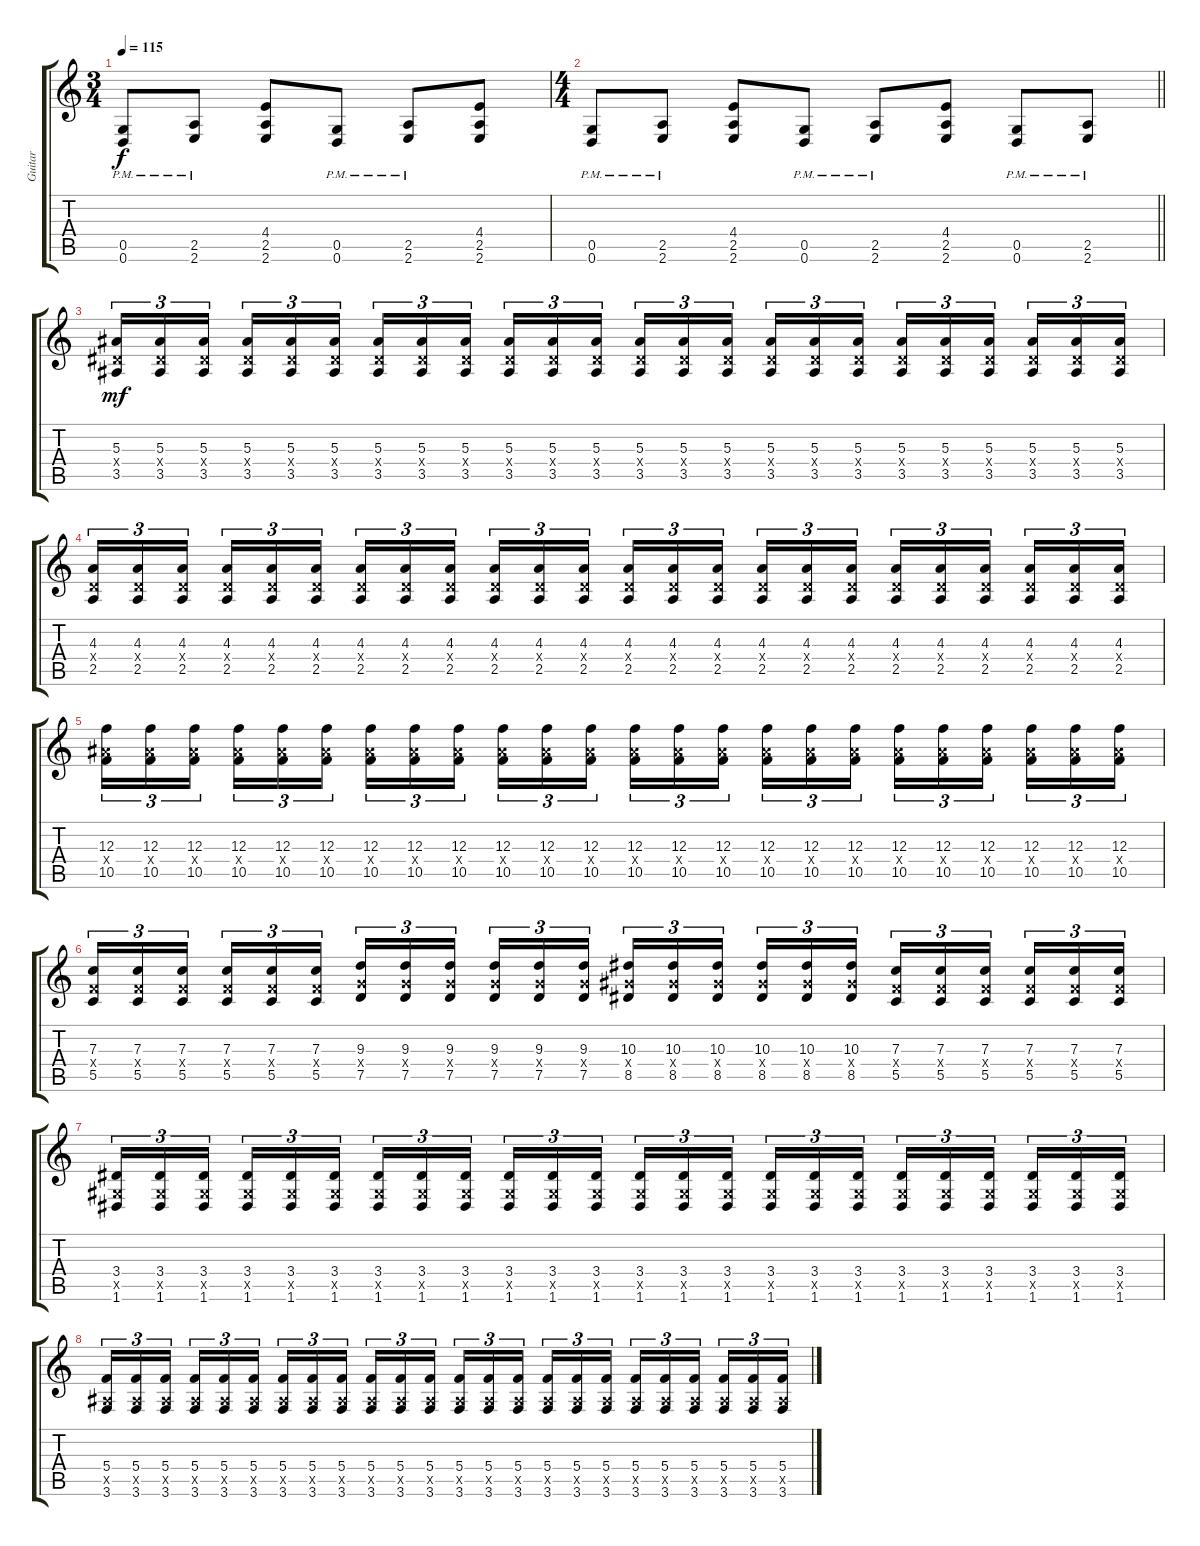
\track ("Guitar" "Guitar") {instrument distortionguitar}
\staff {score tabs}
\tuning (D4 A3 F3 C3 G2 D2) {hide}
\ts (3 4)
\tempo 115
\clef g2
\ks c
(0.5{pm} 0.6{pm}).8{dy f} (2.5{pm} 2.6{pm}).8 (4.4 2.5 2.6).8 (0.5{pm} 0.6{pm}).8 (2.5{pm} 2.6{pm}).8 (4.4 2.5 2.6).8 |
\ts (4 4)
\barLineRight lightlight
(0.5{pm} 0.6{pm}).8 (2.5{pm} 2.6{pm}).8 (4.4 2.5 2.6).8 (0.5{pm} 0.6{pm}).8 (2.5{pm} 2.6{pm}).8 (4.4 2.5 2.6).8 (0.5{pm} 0.6{pm}).8 (2.5{pm} 2.6{pm}).8 |
\section ("" "")
(5.3 3.4{x} 3.5).16{tu (3 2) dy mf} (5.3 3.4{x} 3.5).16{tu (3 2)} (5.3 3.4{x} 3.5).16{tu (3 2) beam splitsecondary} (5.3 3.4{x} 3.5).16{tu (3 2)} (5.3 3.4{x} 3.5).16{tu (3 2)} (5.3 3.4{x} 3.5).16{tu (3 2)} (5.3 3.4{x} 3.5).16{tu (3 2)} (5.3 3.4{x} 3.5).16{tu (3 2)} (5.3 3.4{x} 3.5).16{tu (3 2) beam splitsecondary} (5.3 3.4{x} 3.5).16{tu (3 2)} (5.3 3.4{x} 3.5).16{tu (3 2)} (5.3 3.4{x} 3.5).16{tu (3 2)} (5.3 3.4{x} 3.5).16{tu (3 2)} (5.3 3.4{x} 3.5).16{tu (3 2)} (5.3 3.4{x} 3.5).16{tu (3 2) beam splitsecondary} (5.3 3.4{x} 3.5).16{tu (3 2)} (5.3 3.4{x} 3.5).16{tu (3 2)} (5.3 3.4{x} 3.5).16{tu (3 2)} (5.3 3.4{x} 3.5).16{tu (3 2)} (5.3 3.4{x} 3.5).16{tu (3 2)} (5.3 3.4{x} 3.5).16{tu (3 2) beam splitsecondary} (5.3 3.4{x} 3.5).16{tu (3 2)} (5.3 3.4{x} 3.5).16{tu (3 2)} (5.3 3.4{x} 3.5).16{tu (3 2)} |
(4.3 2.4{x} 2.5).16{tu (3 2)} (4.3 2.4{x} 2.5).16{tu (3 2)} (4.3 2.4{x} 2.5).16{tu (3 2) beam splitsecondary} (4.3 2.4{x} 2.5).16{tu (3 2)} (4.3 2.4{x} 2.5).16{tu (3 2)} (4.3 2.4{x} 2.5).16{tu (3 2)} (4.3 2.4{x} 2.5).16{tu (3 2)} (4.3 2.4{x} 2.5).16{tu (3 2)} (4.3 2.4{x} 2.5).16{tu (3 2) beam splitsecondary} (4.3 2.4{x} 2.5).16{tu (3 2)} (4.3 2.4{x} 2.5).16{tu (3 2)} (4.3 2.4{x} 2.5).16{tu (3 2)} (4.3 2.4{x} 2.5).16{tu (3 2)} (4.3 2.4{x} 2.5).16{tu (3 2)} (4.3 2.4{x} 2.5).16{tu (3 2) beam splitsecondary} (4.3 2.4{x} 2.5).16{tu (3 2)} (4.3 2.4{x} 2.5).16{tu (3 2)} (4.3 2.4{x} 2.5).16{tu (3 2)} (4.3 2.4{x} 2.5).16{tu (3 2)} (4.3 2.4{x} 2.5).16{tu (3 2)} (4.3 2.4{x} 2.5).16{tu (3 2) beam splitsecondary} (4.3 2.4{x} 2.5).16{tu (3 2)} (4.3 2.4{x} 2.5).16{tu (3 2)} (4.3 2.4{x} 2.5).16{tu (3 2)} |
(12.3 10.4{x} 10.5).16{tu (3 2)} (12.3 10.4{x} 10.5).16{tu (3 2)} (12.3 10.4{x} 10.5).16{tu (3 2) beam splitsecondary} (12.3 10.4{x} 10.5).16{tu (3 2)} (12.3 10.4{x} 10.5).16{tu (3 2)} (12.3 10.4{x} 10.5).16{tu (3 2)} (12.3 10.4{x} 10.5).16{tu (3 2)} (12.3 10.4{x} 10.5).16{tu (3 2)} (12.3 10.4{x} 10.5).16{tu (3 2) beam splitsecondary} (12.3 10.4{x} 10.5).16{tu (3 2)} (12.3 10.4{x} 10.5).16{tu (3 2)} (12.3 10.4{x} 10.5).16{tu (3 2)} (12.3 10.4{x} 10.5).16{tu (3 2)} (12.3 10.4{x} 10.5).16{tu (3 2)} (12.3 10.4{x} 10.5).16{tu (3 2) beam splitsecondary} (12.3 10.4{x} 10.5).16{tu (3 2)} (12.3 10.4{x} 10.5).16{tu (3 2)} (12.3 10.4{x} 10.5).16{tu (3 2)} (12.3 10.4{x} 10.5).16{tu (3 2)} (12.3 10.4{x} 10.5).16{tu (3 2)} (12.3 10.4{x} 10.5).16{tu (3 2) beam splitsecondary} (12.3 10.4{x} 10.5).16{tu (3 2)} (12.3 10.4{x} 10.5).16{tu (3 2)} (12.3 10.4{x} 10.5).16{tu (3 2)} |
(7.3 5.4{x} 5.5).16{tu (3 2)} (7.3 5.4{x} 5.5).16{tu (3 2)} (7.3 5.4{x} 5.5).16{tu (3 2) beam splitsecondary} (7.3 5.4{x} 5.5).16{tu (3 2)} (7.3 5.4{x} 5.5).16{tu (3 2)} (7.3 5.4{x} 5.5).16{tu (3 2)} (9.3 7.4{x} 7.5).16{tu (3 2)} (9.3 7.4{x} 7.5).16{tu (3 2)} (9.3 7.4{x} 7.5).16{tu (3 2) beam splitsecondary} (9.3 7.4{x} 7.5).16{tu (3 2)} (9.3 7.4{x} 7.5).16{tu (3 2)} (9.3 7.4{x} 7.5).16{tu (3 2)} (10.3 8.4{x} 8.5).16{tu (3 2)} (10.3 8.4{x} 8.5).16{tu (3 2)} (10.3 8.4{x} 8.5).16{tu (3 2) beam splitsecondary} (10.3 8.4{x} 8.5).16{tu (3 2)} (10.3 8.4{x} 8.5).16{tu (3 2)} (10.3 8.4{x} 8.5).16{tu (3 2)} (7.3 5.4{x} 5.5).16{tu (3 2)} (7.3 5.4{x} 5.5).16{tu (3 2)} (7.3 5.4{x} 5.5).16{tu (3 2) beam splitsecondary} (7.3 5.4{x} 5.5).16{tu (3 2)} (7.3 5.4{x} 5.5).16{tu (3 2)} (7.3 5.4{x} 5.5).16{tu (3 2)} |
(3.4 1.5{x} 1.6).16{tu (3 2)} (3.4 1.5{x} 1.6).16{tu (3 2)} (3.4 1.5{x} 1.6).16{tu (3 2) beam splitsecondary} (3.4 1.5{x} 1.6).16{tu (3 2)} (3.4 1.5{x} 1.6).16{tu (3 2)} (3.4 1.5{x} 1.6).16{tu (3 2)} (3.4 1.5{x} 1.6).16{tu (3 2)} (3.4 1.5{x} 1.6).16{tu (3 2)} (3.4 1.5{x} 1.6).16{tu (3 2) beam splitsecondary} (3.4 1.5{x} 1.6).16{tu (3 2)} (3.4 1.5{x} 1.6).16{tu (3 2)} (3.4 1.5{x} 1.6).16{tu (3 2)} (3.4 1.5{x} 1.6).16{tu (3 2)} (3.4 1.5{x} 1.6).16{tu (3 2)} (3.4 1.5{x} 1.6).16{tu (3 2) beam splitsecondary} (3.4 1.5{x} 1.6).16{tu (3 2)} (3.4 1.5{x} 1.6).16{tu (3 2)} (3.4 1.5{x} 1.6).16{tu (3 2)} (3.4 1.5{x} 1.6).16{tu (3 2)} (3.4 1.5{x} 1.6).16{tu (3 2)} (3.4 1.5{x} 1.6).16{tu (3 2) beam splitsecondary} (3.4 1.5{x} 1.6).16{tu (3 2)} (3.4 1.5{x} 1.6).16{tu (3 2)} (3.4 1.5{x} 1.6).16{tu (3 2)} |
(5.4 3.5{x} 3.6).16{tu (3 2)} (5.4 3.5{x} 3.6).16{tu (3 2)} (5.4 3.5{x} 3.6).16{tu (3 2) beam splitsecondary} (5.4 3.5{x} 3.6).16{tu (3 2)} (5.4 3.5{x} 3.6).16{tu (3 2)} (5.4 3.5{x} 3.6).16{tu (3 2)} (5.4 3.5{x} 3.6).16{tu (3 2)} (5.4 3.5{x} 3.6).16{tu (3 2)} (5.4 3.5{x} 3.6).16{tu (3 2) beam splitsecondary} (5.4 3.5{x} 3.6).16{tu (3 2)} (5.4 3.5{x} 3.6).16{tu (3 2)} (5.4 3.5{x} 3.6).16{tu (3 2)} (5.4 3.5{x} 3.6).16{tu (3 2)} (5.4 3.5{x} 3.6).16{tu (3 2)} (5.4 3.5{x} 3.6).16{tu (3 2) beam splitsecondary} (5.4 3.5{x} 3.6).16{tu (3 2)} (5.4 3.5{x} 3.6).16{tu (3 2)} (5.4 3.5{x} 3.6).16{tu (3 2)} (5.4 3.5{x} 3.6).16{tu (3 2)} (5.4 3.5{x} 3.6).16{tu (3 2)} (5.4 3.5{x} 3.6).16{tu (3 2) beam splitsecondary} (5.4 3.5{x} 3.6).16{tu (3 2)} (5.4 3.5{x} 3.6).16{tu (3 2)} (5.4 3.5{x} 3.6).16{tu (3 2)}
